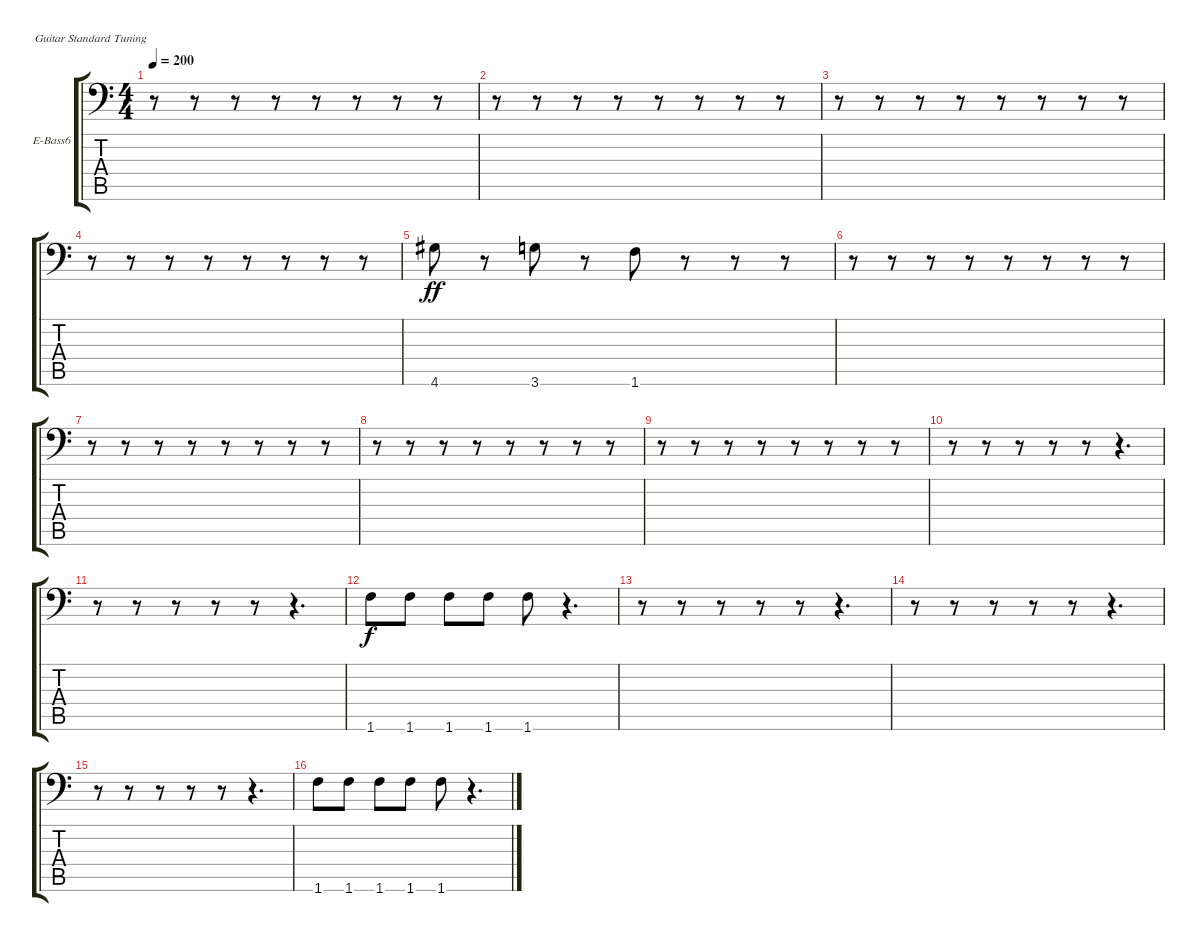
\bracketExtendMode groupsimilarinstruments
\firstSystemTrackNameOrientation horizontal
\otherSystemsTrackNameOrientation horizontal
\track ("Бас" "E-Bass6") {instrument electricbasspick}
\staff {score tabs}
\tuning (E4 B3 G3 D3 A2 E2)
\ts (4 4)
\tempo 200
\clef f4
\ks c
r.8{dy f} r.8 r.8 r.8 r.8 r.8 r.8 r.8 |
r.8 r.8 r.8 r.8 r.8 r.8 r.8 r.8 |
r.8 r.8 r.8 r.8 r.8 r.8 r.8 r.8 |
r.8 r.8 r.8 r.8 r.8 r.8 r.8 r.8 |
4.6.8{dy ff} r.8 3.6.8 r.8 1.6.8 r.8 r.8 r.8 |
r.8 r.8 r.8 r.8 r.8 r.8 r.8 r.8 |
r.8 r.8 r.8 r.8 r.8 r.8 r.8 r.8 |
r.8 r.8 r.8 r.8 r.8 r.8 r.8 r.8 |
r.8 r.8 r.8 r.8 r.8 r.8 r.8 r.8 |
r.8 r.8 r.8 r.8 r.8 r.4{d} |
r.8 r.8 r.8 r.8 r.8 r.4{d} |
1.6.8{dy f} 1.6.8 1.6.8 1.6.8 1.6.8 r.4{d} |
r.8 r.8 r.8 r.8 r.8 r.4{d} |
r.8 r.8 r.8 r.8 r.8 r.4{d} |
r.8 r.8 r.8 r.8 r.8 r.4{d} |
1.6.8 1.6.8 1.6.8 1.6.8 1.6.8 r.4{d}
